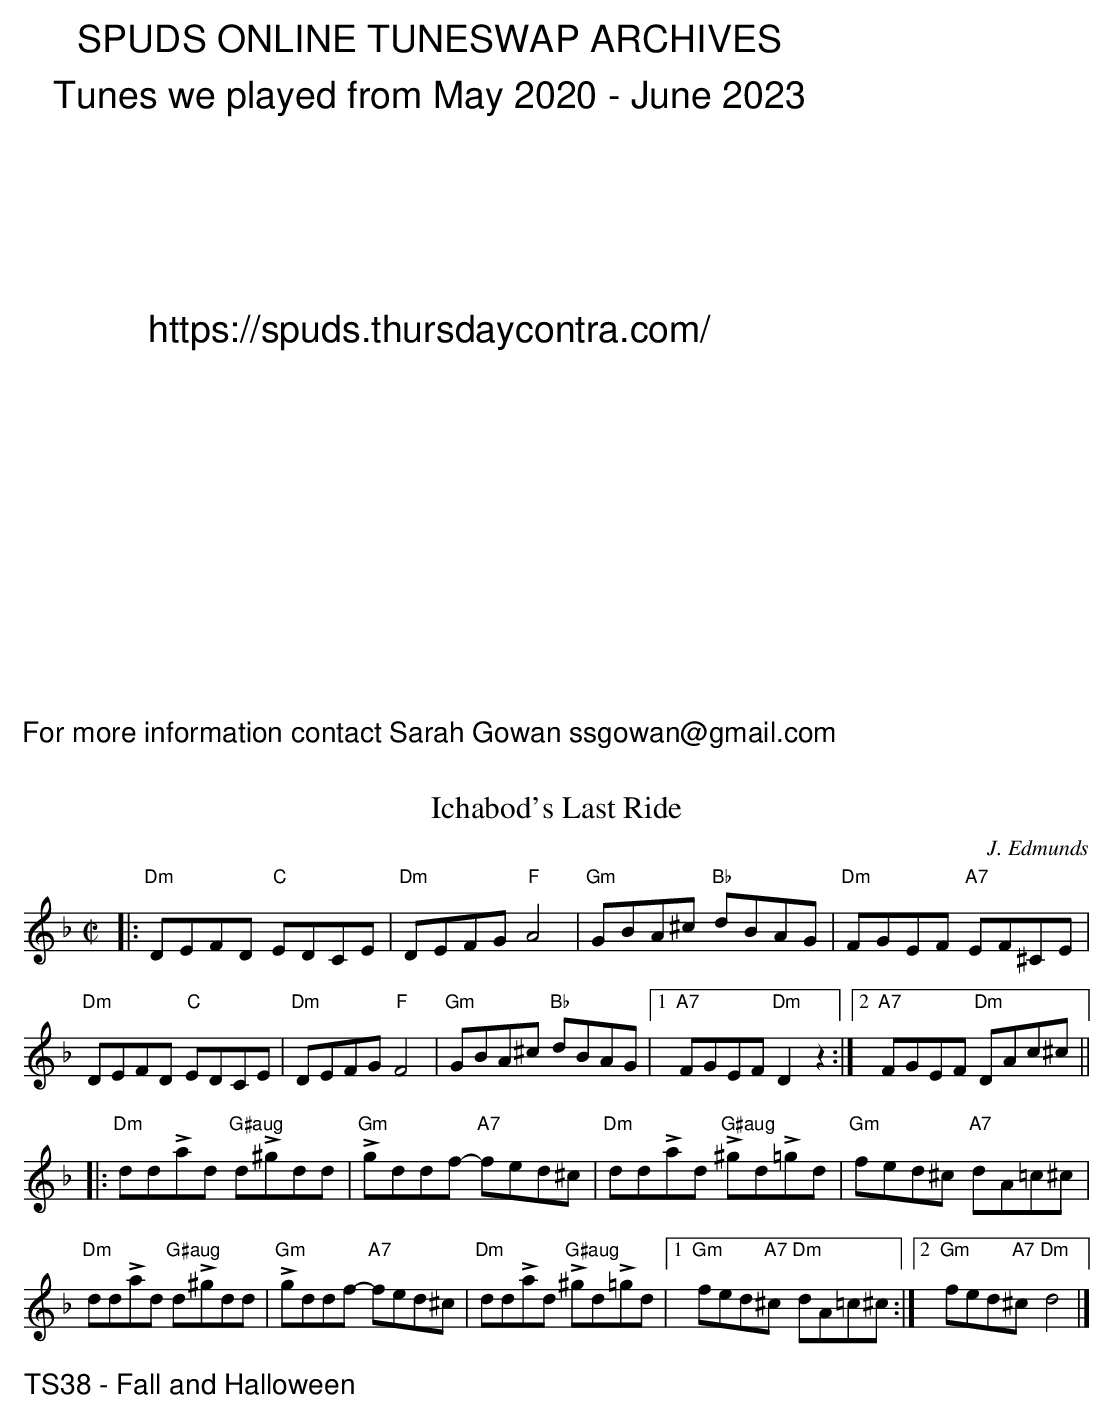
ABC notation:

X:1
T:Ichabod's Last Ride
C:J. Edmunds
M:C|
L:1/8
K:Dm
|:"Dm"DEFD "C"EDCE| "Dm"DEFG "F"A4| "Gm"GBA^c "Bb"dBAG|"Dm"FGEF "A7"EF^CE|
"Dm"DEFD "C"EDCE| "Dm"DEFG "F"F4| "Gm"GBA^c "Bb"dBAG|1"A7"FGEF "Dm"D2z2:|2"A7"FGEF "Dm"DAc^c||
|:"Dm"dd!>!ad "G#aug"d!>!^gdd|"Gm"!>!gddf-"A7" fed^c|\
"Dm"dd!>!ad "G#aug"!>!^gd!>!=gd|"Gm" fed^c "A7"dA=c^c|
"Dm"dd!>!ad "G#aug"d!>!^gdd|"Gm"!>!gddf-"A7" fed^c|\
"Dm"dd!>!ad "G#aug"!>!^gd!>!=gd|1"Gm" fed"A7"^c "Dm"dA=c^c:|2"Gm" fed"A7"^c "Dm"d4|]
